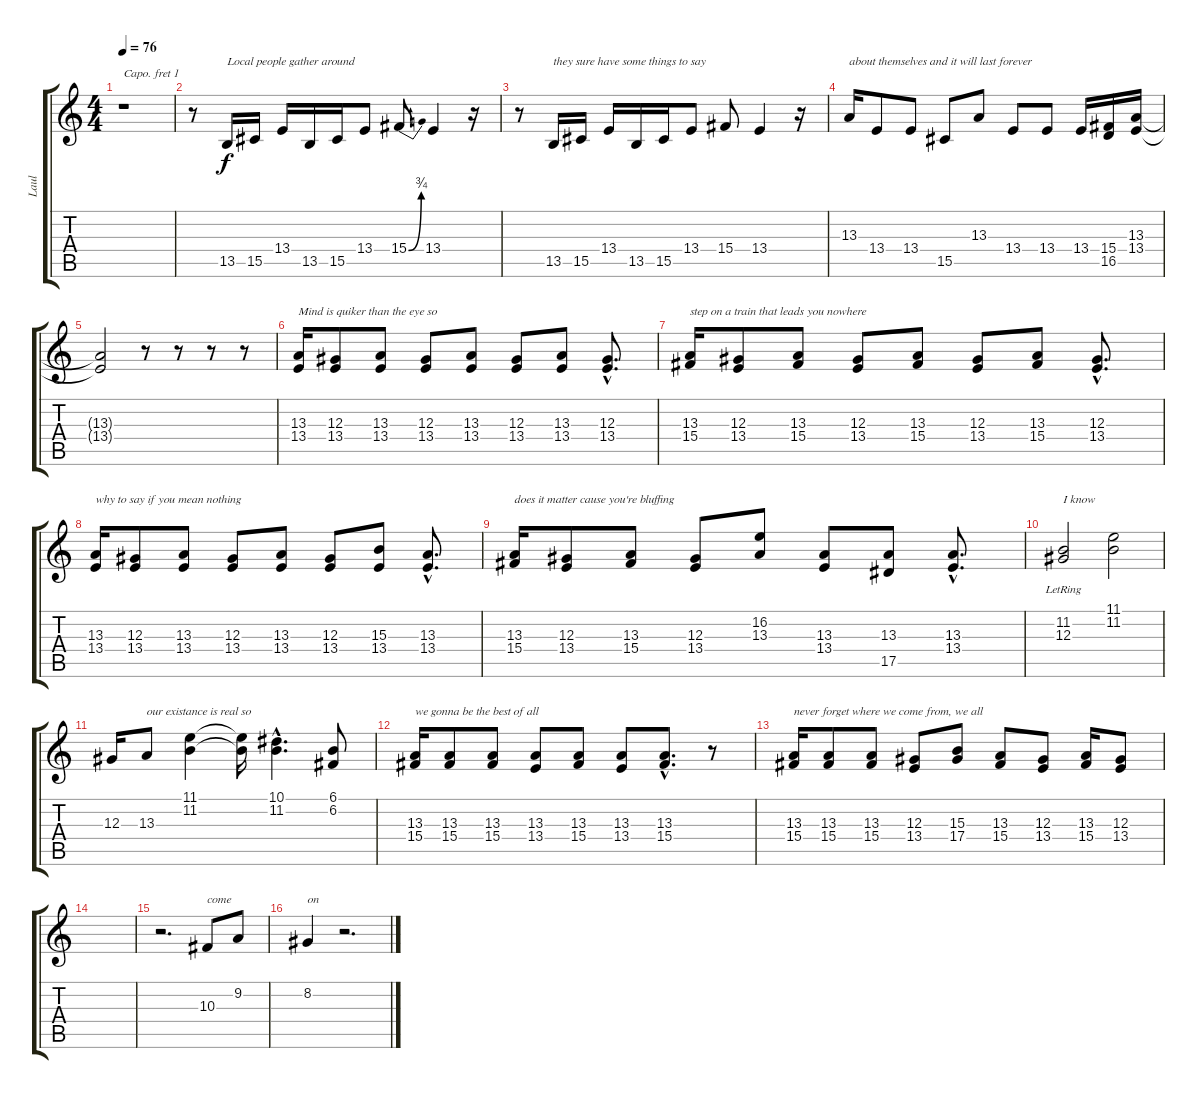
\track ("Laul" "Laul") {instrument acousticgrandpiano}
\staff {score tabs}
\capo 1
\tuning (E4 B3 G3 D3 A2 E2) {hide}
\ts (4 4)
\tempo 76
\clef g2
\ks c
r.1{dy f} |
r.8 13.5.16{txt "Local people gather around"} 15.5.16 13.4.16 13.5.16 15.5.16 13.4.8 15.4{be (bend 0 0 60 3)}.8 13.4.4 r.16 |
r.8 13.5.16{txt "they sure have some things to say"} 15.5.16 13.4.16 13.5.16 15.5.16 13.4.8 15.4.8 13.4.4 r.16 |
13.3.16{txt "about themselves and it will last forever"} 13.4.8 13.4.8 15.5.8 13.3.8 13.4.8 13.4.8 13.4.16 (15.4 16.5).16 (13.3 13.4).16 |
(13.3{t} 13.4{t}).2 r.8 r.8 r.8 r.8 |
(13.3 13.4).16{txt "Mind is quiker than the eye so"} (12.3 13.4).8 (13.3 13.4).8 (12.3 13.4).8 (13.3 13.4).8 (12.3 13.4).8 (13.3 13.4).8 (12.3{hac} 13.4{hac}).8{d} |
(13.3 15.4).16{txt "step on a train that leads you nowhere"} (12.3 13.4).8 (13.3 15.4).8 (12.3 13.4).8 (13.3 15.4).8 (12.3 13.4).8 (13.3 15.4).8 (12.3{hac} 13.4{hac}).8{d} |
(13.3 13.4).16{txt "why to say if you mean nothing"} (12.3 13.4).8 (13.3 13.4).8 (12.3 13.4).8 (13.3 13.4).8 (12.3 13.4).8 (15.3 13.4).8 (13.3{hac} 13.4{hac}).8{d} |
(13.3 15.4).16{txt "does it matter cause you're bluffing"} (12.3 13.4).8 (13.3 15.4).8 (12.3 13.4).8 (16.2 13.3).8 (13.3 13.4).8 (13.3 17.5).8 (13.3{hac} 13.4{hac}).8{d} |
(11.2 12.3{lr}).2{txt "I know"} (11.1 11.2).2 |
12.3.16 13.3.8{txt "our existance is real so"} (11.1 11.2).4 (11.1{t} 11.2{t}).16 (10.1{hac} 11.2{hac}).4{d} (6.1 6.2).8 |
(13.3 15.4).16{txt "we gonna be the best of all"} (13.3 15.4).8 (13.3 15.4).8 (13.3 13.4).8 (13.3 15.4).8 (13.3 13.4).8 (13.3{hac} 15.4{hac}).8{d} r.8 |
(13.3 15.4).16{txt "never forget where we come from, we all"} (13.3 15.4).8 (13.3 15.4).8 (12.3 13.4).8 (15.3 17.4).8 (13.3 15.4).8 (12.3 13.4).8 (13.3 15.4).16 (12.3 13.4).8 |
|
r.2{d} 10.3.8{txt "come"} 9.2.8 |
8.2.4{txt "on"} r.2{d}
